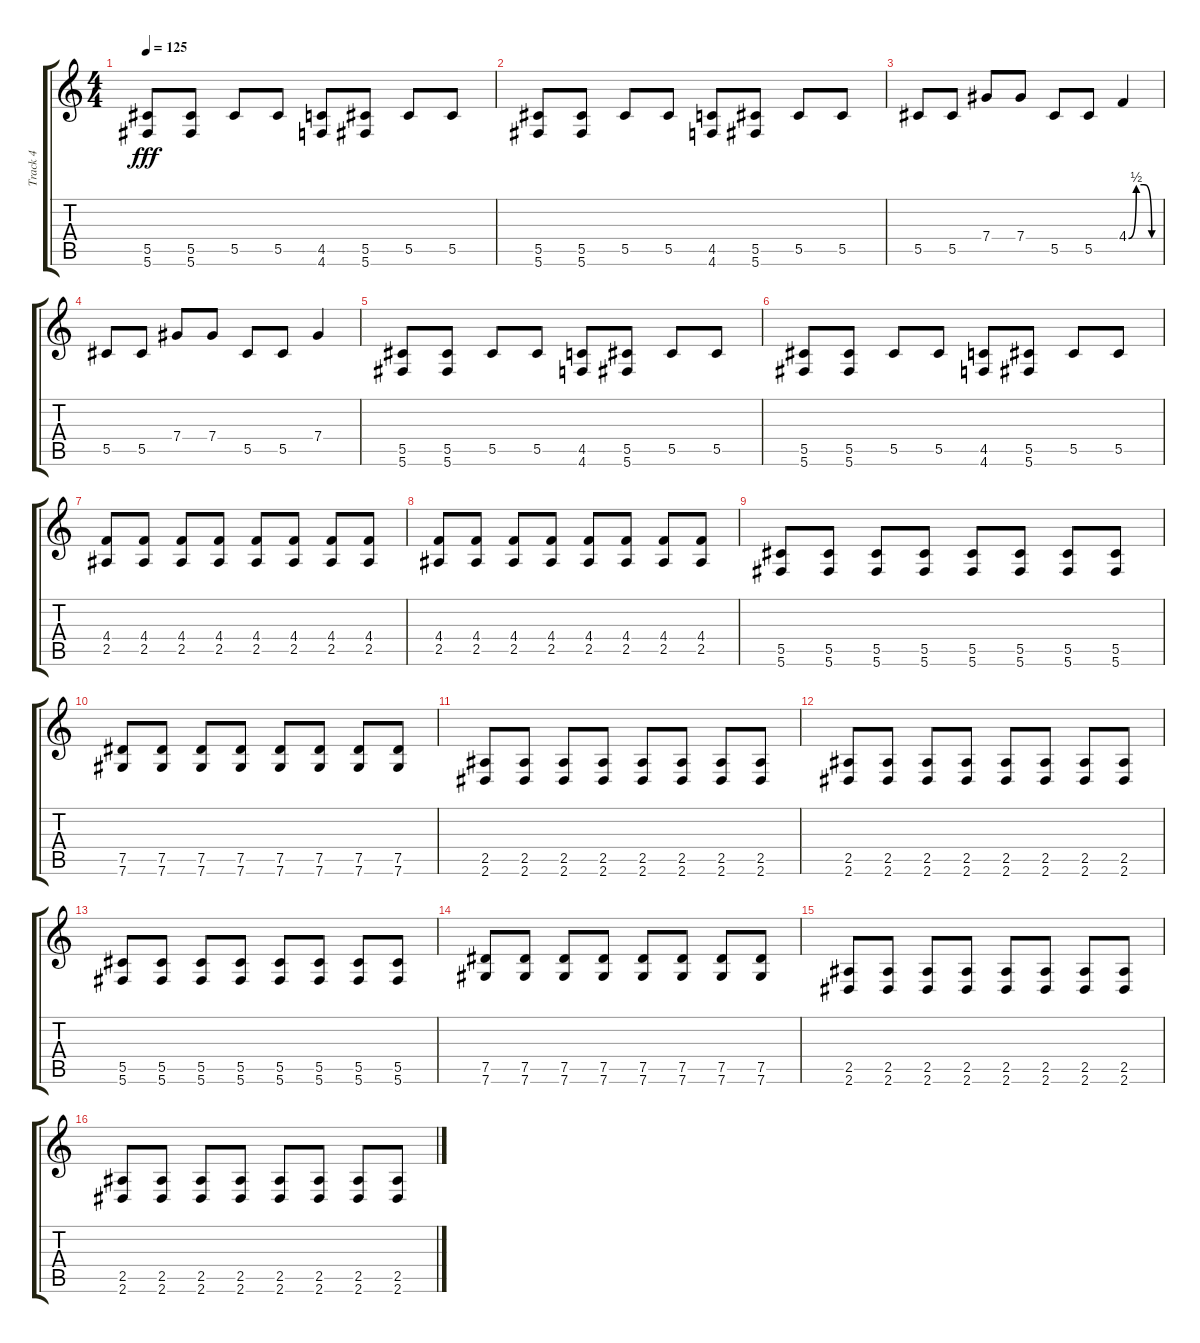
\track ("Track 4" "Track 4") {instrument overdrivenguitar}
\staff {score tabs}
\tuning (Eb4 Bb3 Gb3 Db3 Ab2 Db2) {hide}
\ts (4 4)
\tempo 125
\clef g2
\ks c
(5.5 5.6).8{dy fff} (5.5 5.6).8 5.5.8 5.5.8 (4.5 4.6).8 (5.5 5.6).8 5.5.8 5.5.8 |
(5.5 5.6).8 (5.5 5.6).8 5.5.8 5.5.8 (4.5 4.6).8 (5.5 5.6).8 5.5.8 5.5.8 |
5.5.8 5.5.8 7.4.8 7.4.8 5.5.8 5.5.8 4.4{be (custom 0 0 15 2 30 2 45 0 60 0)}.4 |
5.5.8 5.5.8 7.4.8 7.4.8 5.5.8 5.5.8 7.4.4 |
(5.5 5.6).8 (5.5 5.6).8 5.5.8 5.5.8 (4.5 4.6).8 (5.5 5.6).8 5.5.8 5.5.8 |
(5.5 5.6).8 (5.5 5.6).8 5.5.8 5.5.8 (4.5 4.6).8 (5.5 5.6).8 5.5.8 5.5.8 |
(4.4 2.5).8 (4.4 2.5).8 (4.4 2.5).8 (4.4 2.5).8 (4.4 2.5).8 (4.4 2.5).8 (4.4 2.5).8 (4.4 2.5).8 |
(4.4 2.5).8 (4.4 2.5).8 (4.4 2.5).8 (4.4 2.5).8 (4.4 2.5).8 (4.4 2.5).8 (4.4 2.5).8 (4.4 2.5).8 |
(5.5 5.6).8 (5.5 5.6).8 (5.5 5.6).8 (5.5 5.6).8 (5.5 5.6).8 (5.5 5.6).8 (5.5 5.6).8 (5.5 5.6).8 |
(7.5 7.6).8 (7.5 7.6).8 (7.5 7.6).8 (7.5 7.6).8 (7.5 7.6).8 (7.5 7.6).8 (7.5 7.6).8 (7.5 7.6).8 |
(2.5 2.6).8 (2.5 2.6).8 (2.5 2.6).8 (2.5 2.6).8 (2.5 2.6).8 (2.5 2.6).8 (2.5 2.6).8 (2.5 2.6).8 |
(2.5 2.6).8 (2.5 2.6).8 (2.5 2.6).8 (2.5 2.6).8 (2.5 2.6).8 (2.5 2.6).8 (2.5 2.6).8 (2.5 2.6).8 |
(5.5 5.6).8 (5.5 5.6).8 (5.5 5.6).8 (5.5 5.6).8 (5.5 5.6).8 (5.5 5.6).8 (5.5 5.6).8 (5.5 5.6).8 |
(7.5 7.6).8 (7.5 7.6).8 (7.5 7.6).8 (7.5 7.6).8 (7.5 7.6).8 (7.5 7.6).8 (7.5 7.6).8 (7.5 7.6).8 |
(2.5 2.6).8 (2.5 2.6).8 (2.5 2.6).8 (2.5 2.6).8 (2.5 2.6).8 (2.5 2.6).8 (2.5 2.6).8 (2.5 2.6).8 |
(2.5 2.6).8 (2.5 2.6).8 (2.5 2.6).8 (2.5 2.6).8 (2.5 2.6).8 (2.5 2.6).8 (2.5 2.6).8 (2.5 2.6).8
